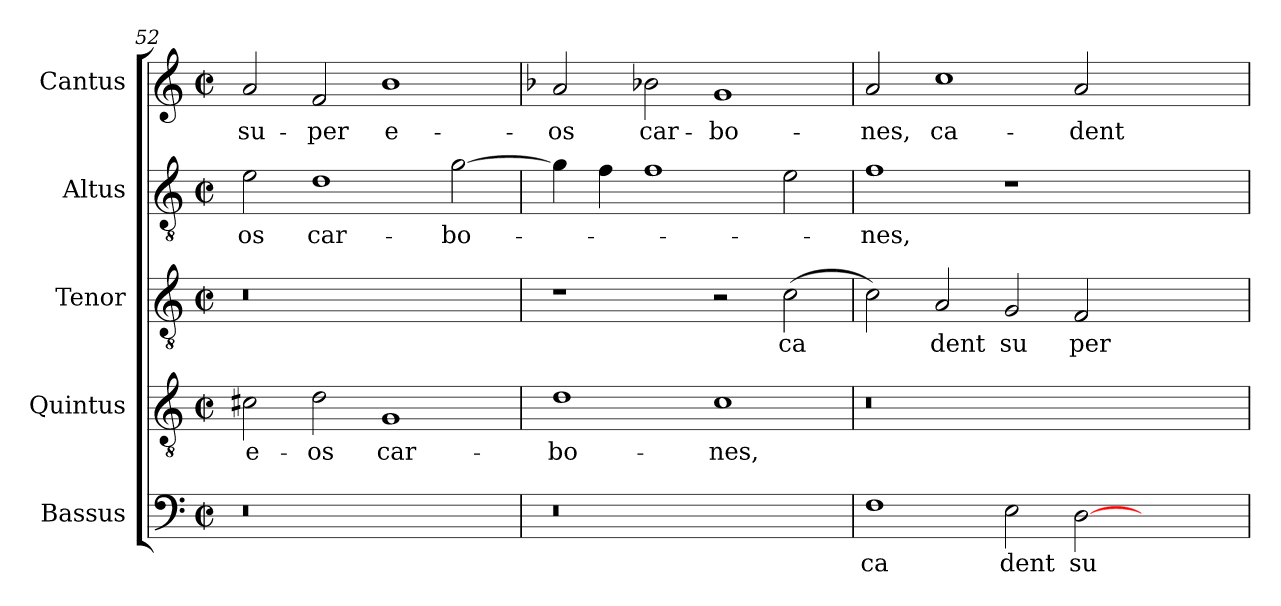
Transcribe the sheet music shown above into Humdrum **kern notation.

**kern	**text	**kern	**text	**kern	**text	**kern	**text	**kern	**text
*part5	*part5	*part4	*part4	*part3	*part3	*part2	*part2	*part1	*part1
*staff5	*staff5	*staff4	*staff4	*staff3	*staff3	*staff2	*staff2	*staff1	*staff1
*I"Bassus	*	*I"Quintus	*	*I"Tenor	*	*I"Altus	*	*I"Cantus	*
*clefF4	*	*clefGv2	*	*clefGv2	*	*clefGv2	*	*clefG2	*
*	*	*	*	*	*	*	*	*k[]	*
*	*	*	*	*	*	*	*	*C:	*
*M2/2	*	*M2/2	*	*M2/2	*	*M2/2	*	*M2/2	*
*met(c|)	*	*met(c|)	*	*met(c|)	*	*met(c|)	*	*met(c|)	*
=52	=52	=52	=52	=52	=52	=52	=52	=52	=52
!	!	!	!LO:LY:b:cj	!	!	!	!LO:LY:b:cj	!	!LO:LY:b:cj
0r	.	2c#X\	e-	0r	.	2e\	-os	2a/	su-
!	!	!	!LO:LY:b:cj	!	!	!	!LO:LY:b:cj	!	!LO:LY:b:cj
.	.	2d\	-os	.	.	1d	car-	2f/	-per
!	!	!	!LO:LY:b:cj	!	!	!	!	!	!LO:LY:b:cj
.	.	1G	car-	.	.	.	.	1b	e-
!	!	!	!	!	!	!	!LO:LY:b:cj	!	!
.	.	.	.	.	.	[>2g\	-bo-	.	.
=53	=53	=53	=53	=53	=53	=53	=53	=53	=53
*	*	*	*	*	*	*	*	*k[b-]	*
*	*	*	*	*	*	*	*	*F:	*
!	!	!	!LO:LY:b:cj	!	!	!	!	!	!LO:LY:b:cj
0r	.	1d	-bo-	1r	.	4g\]	.	2a/	-os
.	.	.	.	.	.	4f\	.	.	.
!	!	!	!	!	!	!	!	!	!LO:LY:b:cj
.	.	.	.	.	.	1f	.	2b-X\	car-
!	!	!	!LO:LY:b:cj	!	!	!	!	!	!LO:LY:b:cj
.	.	1c	-nes,	2r	.	.	.	1g	-bo-
!	!	!	!	!	!LO:LY:b:cj	!	!	!	!
.	.	.	.	(>2c\	ca	2e\	.	.	.
=54	=54	=54	=54	=54	=54	=54	=54	=54	=54
!	!LO:LY:b:cj	!	!	!	!	!	!LO:LY:b:cj	!	!LO:LY:b:cj
1F	ca	0r	.	2c\)	.	1f	-nes,	2a/	-nes,
!	!	!	!	!	!LO:LY:b:cj	!	!	!	!LO:LY:b:cj
.	.	.	.	2A/	dent	.	.	1cc	ca-
!	!LO:LY:b:cj	!	!	!	!LO:LY:b:cj	!LO:N:vis=1	!	!	!
2E\	dent	.	.	2G/	su	0r	.	.	.
!	!LO:LY:b:cj	!	!	!	!LO:LY:b:cj	!	!	!	!LO:LY:b:cj
[>2D\	su	.	.	2F/	per	.	.	2a/	-dent
1ryy	.	1ryy	.	1ryy	.	.	.	1ryy	.
=	=	=	=	=	=	=	=	=	=
*-	*-	*-	*-	*-	*-	*-	*-	*-	*-
